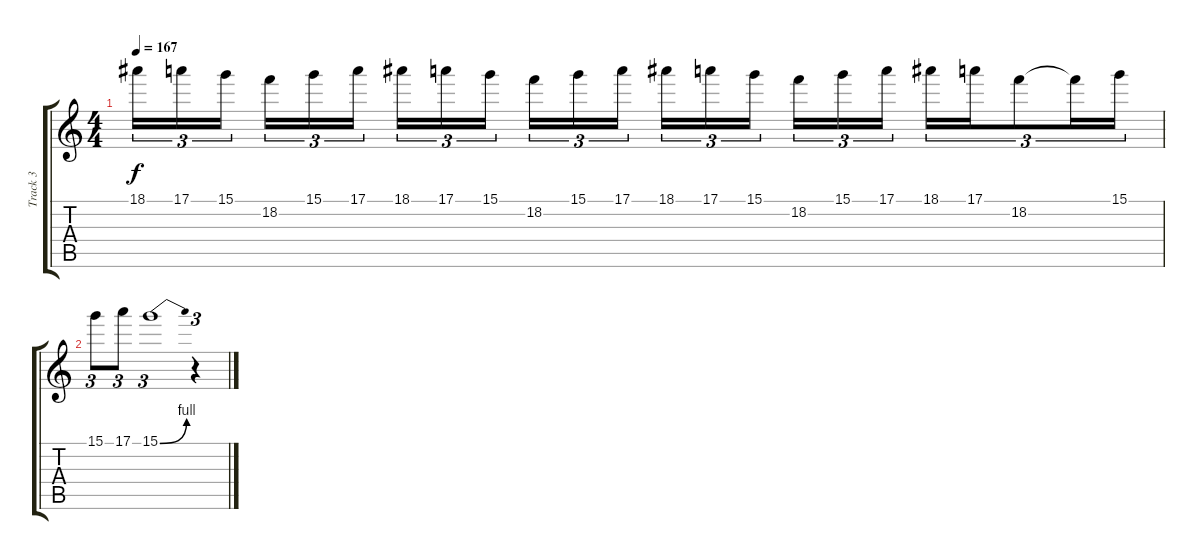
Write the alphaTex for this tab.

\track ("Track 3" "Track 3") {instrument overdrivenguitar}
\staff {score tabs}
\tuning (E4 B3 G3 D3 A2 E2) {hide}
\ts (4 4)
\tempo 167
\clef g2
\ks c
18.1.16{tu (3 2) dy f} 17.1.16{tu (3 2)} 15.1.16{tu (3 2)} 18.2.16{tu (3 2)} 15.1.16{tu (3 2)} 17.1.16{tu (3 2)} 18.1.16{tu (3 2)} 17.1.16{tu (3 2)} 15.1.16{tu (3 2)} 18.2.16{tu (3 2)} 15.1.16{tu (3 2)} 17.1.16{tu (3 2)} 18.1.16{tu (3 2)} 17.1.16{tu (3 2)} 15.1.16{tu (3 2)} 18.2.16{tu (3 2)} 15.1.16{tu (3 2)} 17.1.16{tu (3 2)} 18.1.16{tu (3 2)} 17.1.16{tu (3 2)} 18.2.8{tu (3 2)} 18.2{t}.16{tu (3 2)} 15.1.16{tu (3 2)} |
15.1.8{tu (3 2)} 17.1.8{tu (3 2)} 15.1{be (bend 0 0 60 4)}.1{tu (3 2)} r.4{tu (3 2)}
